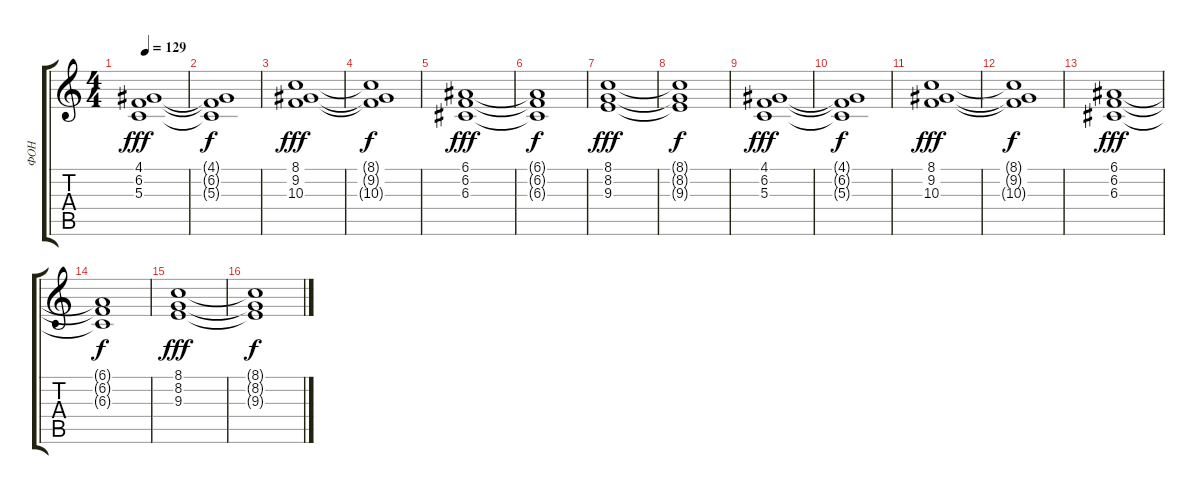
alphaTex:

\track ("ФОН" "ФОН") {instrument synthstrings1}
\staff {score tabs}
\tuning (E4 B3 G3 D3 A2 E2) {hide}
\ts (4 4)
\tempo 129
\clef g2
\ks c
(4.1 6.2 5.3).1{dy fff} |
(4.1{t} 6.2{t} 5.3{t}).1{dy f} |
(8.1 9.2 10.3).1{dy fff volume 6} |
(8.1{t} 9.2{t} 10.3{t}).1{dy f} |
(6.1 6.2 6.3).1{dy fff} |
(6.1{t} 6.2{t} 6.3{t}).1{dy f} |
(8.1 8.2 9.3).1{dy fff} |
(8.1{t} 8.2{t} 9.3{t}).1{dy f} |
(4.1 6.2 5.3).1{dy fff} |
(4.1{t} 6.2{t} 5.3{t}).1{dy f} |
(8.1 9.2 10.3).1{dy fff} |
(8.1{t} 9.2{t} 10.3{t}).1{dy f} |
(6.1 6.2 6.3).1{dy fff} |
(6.1{t} 6.2{t} 6.3{t}).1{dy f} |
(8.1 8.2 9.3).1{dy fff} |
(8.1{t} 8.2{t} 9.3{t}).1{dy f}
